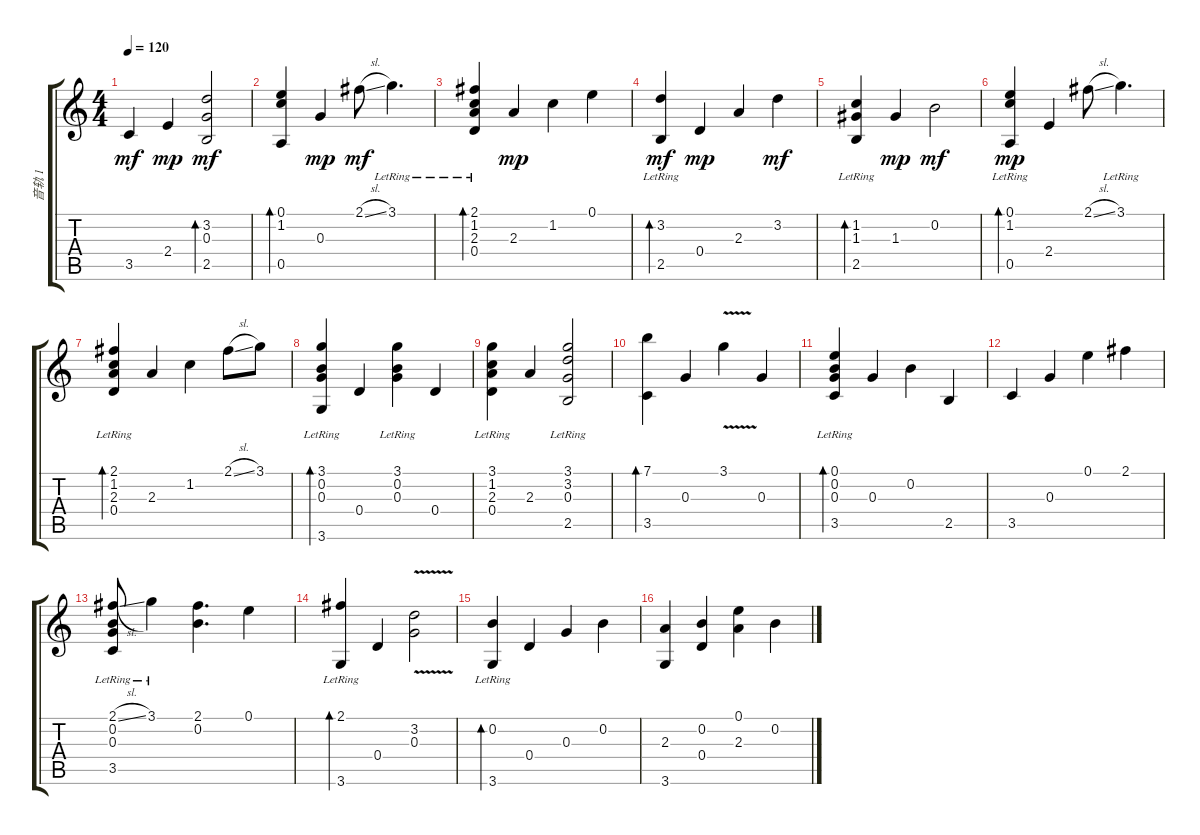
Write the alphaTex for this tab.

\track ("音轨 1" "音轨 1") {instrument acousticguitarsteel}
\staff {score tabs}
\tuning (E4 B3 G3 D3 A2 E2) {hide}
\ts (4 4)
\tempo 120
\clef g2
\ks c
3.5.4{dy mf} 2.4.4{dy mp} (3.2 0.3 2.5).2{bd 60 dy mf} |
(0.1 1.2 0.5).4{bd 60} 0.3.4{dy mp} 2.1{sl}.8{dy mf} 3.1{lr}.4{d} |
(2.1{lr} 1.2 2.3 0.4).4{bd 60} 2.3.4{dy mp} 1.2.4 0.1.4 |
(3.2{lr} 2.5).4{bd 60 dy mf} 0.4.4{dy mp} 2.3.4 3.2.4{dy mf} |
(1.2{lr} 1.3 2.5).4{bd 60} 1.3.4{dy mp} 0.2.2{dy mf} |
(0.1{lr} 1.2 0.5).4{bd 60 dy mp} 2.4.4 2.1{sl}.8 3.1{lr}.4{d} |
(2.1{lr} 1.2 2.3 0.4).4{bd 60} 2.3.4 1.2.4 2.1{sl}.8 3.1.8 |
(3.1{lr} 0.2 0.3 3.6).4{bd 60} 0.4.4 (3.1{lr} 0.2 0.3).4 0.4.4 |
(3.1{lr} 1.2 2.3 0.4).4 2.3.4 (3.1{lr} 3.2 0.3 2.5).2 |
(7.1 3.5).4{bd 60} 0.3.4 3.1{v}.4 0.3.4 |
(0.1{lr} 0.2 0.3 3.5).4{bd 60} 0.3.4 0.2.4 2.5.4 |
3.5.4 0.3.4 0.1.4 2.1.4 |
(2.1{sl} 0.2{lr} 0.3{lr} 3.5{lr}).8 3.1{lr}.4 (2.1 0.2).4{d} 0.1.4 |
(2.1{lr} 3.6).4{bd 60} 0.4.4 (3.2{v} 0.3).2 |
(0.2{lr} 3.6).4{bd 60} 0.4.4 0.3.4 0.2.4 |
(2.3 3.6).4 (0.2 0.4).4 (0.1 2.3).4 0.2.4
